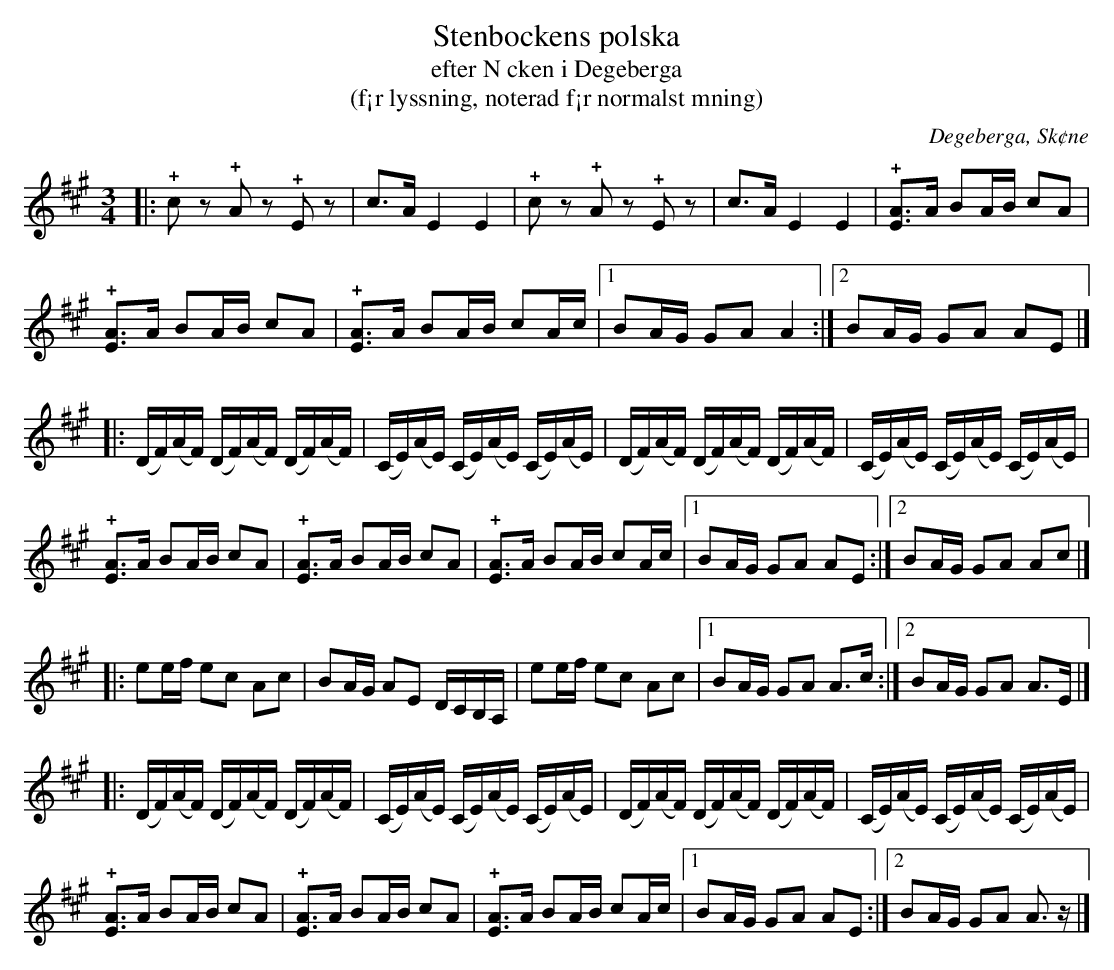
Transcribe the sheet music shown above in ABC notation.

X:1
T:Stenbockens polska
T:efter N cken i Degeberga
T:(f¡r lyssning, noterad f¡r normalst mning)
O:Degeberga, Sk¢ne
M:3/4
L:1/4
Q:110
K:A
[L:1/8]|: !+!cz !+!Az !+!Ez | c>A E2 E2 | !+!cz !+!Az !+!Ez | c>A E2 E2 | !+![EA]>A BA/B/ cA |
 !+![EA]>A BA/B/ cA | !+![EA]>A BA/B/ cA/c/ |1 BA/G/ GA A2 :|2 BA/G/ GA AE |]
[L:1/16]|: (DF)(AF) (DF)(AF) (DF)(AF) | (CE)(AE) (CE)(AE) (CE)(AE) | (DF)(AF) (DF)(AF) (DF)(AF) | (CE)(AE) (CE)(AE) (CE)(AE) |
[L:1/8] !+![EA]>A BA/B/ cA | !+![EA]>A BA/B/ cA | !+![EA]>A BA/B/ cA/c/ |1 BA/G/ GA AE :|2 BA/G/ GA Ac |]
[L:1/8] |: ee/f/ ec Ac | BA/G/ AE D/C/B,/A,/ | ee/f/ ec Ac |1 BA/G/ GA A>c :|2 BA/G/ GA A>E |]
[L:1/16]|: (DF)(AF) (DF)(AF) (DF)(AF) | (CE)(AE) (CE)(AE) (CE)(AE) | (DF)(AF) (DF)(AF) (DF)(AF) | (CE)(AE) (CE)(AE) (CE)(AE) |
[L:1/8] !+![EA]>A BA/B/ cA | !+![EA]>A BA/B/ cA | !+![EA]>A BA/B/ cA/c/ |1 BA/G/ GA AE :|2 BA/G/ GA A>z |]
